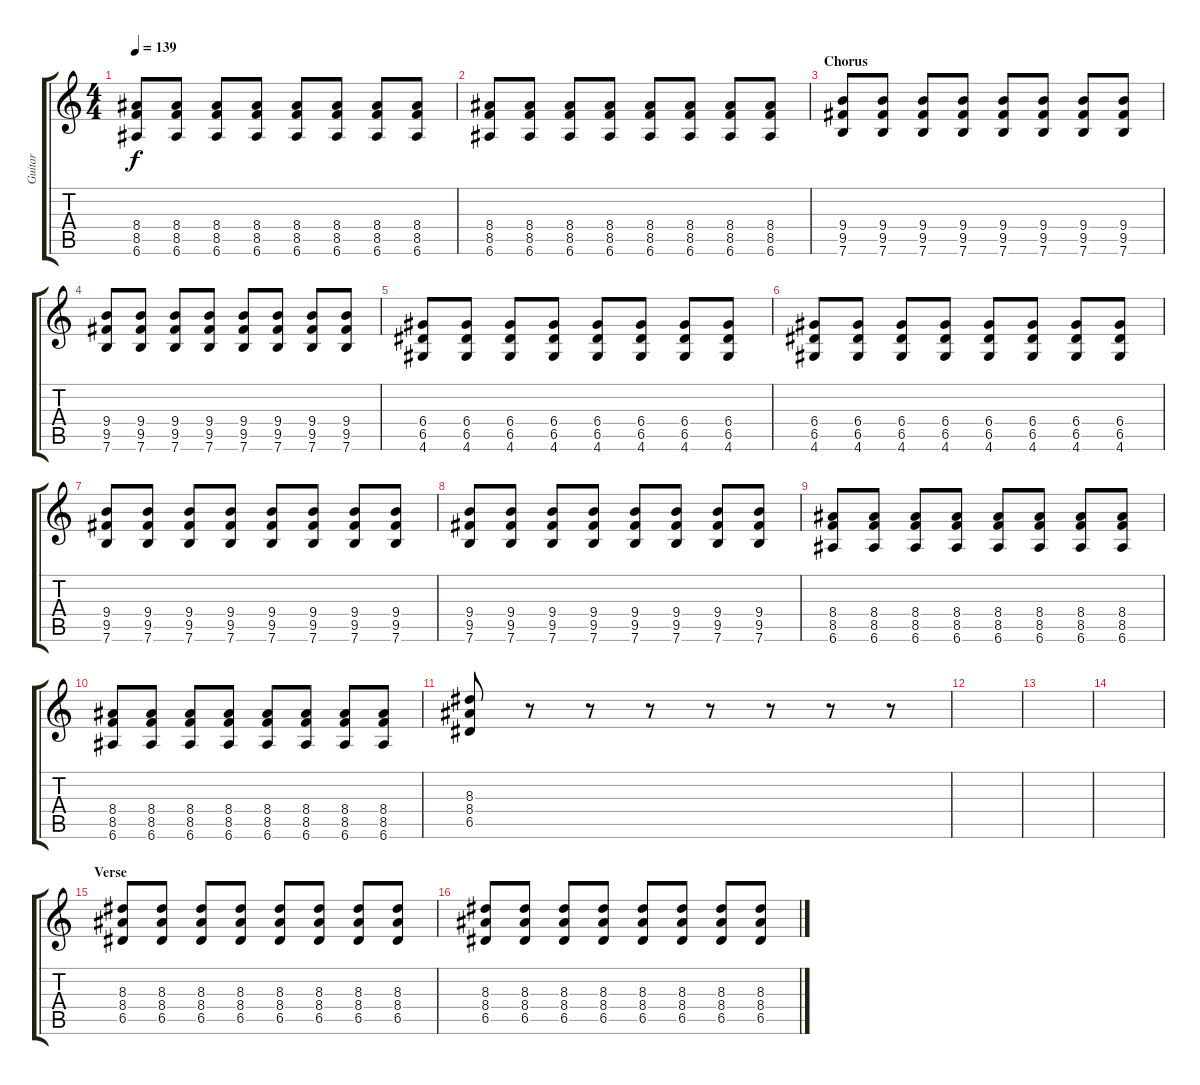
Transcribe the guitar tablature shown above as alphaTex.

\track ("Guitar" "Guitar") {instrument distortionguitar}
\staff {score tabs}
\tuning (E4 B3 G3 D3 A2 E2) {hide}
\ts (4 4)
\tempo 139
\clef g2
\ks c
(8.4 8.5 6.6).8{dy f} (8.4 8.5 6.6).8 (8.4 8.5 6.6).8 (8.4 8.5 6.6).8 (8.4 8.5 6.6).8 (8.4 8.5 6.6).8 (8.4 8.5 6.6).8 (8.4 8.5 6.6).8 |
(8.4 8.5 6.6).8 (8.4 8.5 6.6).8 (8.4 8.5 6.6).8 (8.4 8.5 6.6).8 (8.4 8.5 6.6).8 (8.4 8.5 6.6).8 (8.4 8.5 6.6).8 (8.4 8.5 6.6).8 |
\section ("" "Chorus")
(9.4 9.5 7.6).8 (9.4 9.5 7.6).8 (9.4 9.5 7.6).8 (9.4 9.5 7.6).8 (9.4 9.5 7.6).8 (9.4 9.5 7.6).8 (9.4 9.5 7.6).8 (9.4 9.5 7.6).8 |
(9.4 9.5 7.6).8 (9.4 9.5 7.6).8 (9.4 9.5 7.6).8 (9.4 9.5 7.6).8 (9.4 9.5 7.6).8 (9.4 9.5 7.6).8 (9.4 9.5 7.6).8 (9.4 9.5 7.6).8 |
(6.4 6.5 4.6).8 (6.4 6.5 4.6).8 (6.4 6.5 4.6).8 (6.4 6.5 4.6).8 (6.4 6.5 4.6).8 (6.4 6.5 4.6).8 (6.4 6.5 4.6).8 (6.4 6.5 4.6).8 |
(6.4 6.5 4.6).8 (6.4 6.5 4.6).8 (6.4 6.5 4.6).8 (6.4 6.5 4.6).8 (6.4 6.5 4.6).8 (6.4 6.5 4.6).8 (6.4 6.5 4.6).8 (6.4 6.5 4.6).8 |
(9.4 9.5 7.6).8 (9.4 9.5 7.6).8 (9.4 9.5 7.6).8 (9.4 9.5 7.6).8 (9.4 9.5 7.6).8 (9.4 9.5 7.6).8 (9.4 9.5 7.6).8 (9.4 9.5 7.6).8 |
(9.4 9.5 7.6).8 (9.4 9.5 7.6).8 (9.4 9.5 7.6).8 (9.4 9.5 7.6).8 (9.4 9.5 7.6).8 (9.4 9.5 7.6).8 (9.4 9.5 7.6).8 (9.4 9.5 7.6).8 |
(8.4 8.5 6.6).8 (8.4 8.5 6.6).8 (8.4 8.5 6.6).8 (8.4 8.5 6.6).8 (8.4 8.5 6.6).8 (8.4 8.5 6.6).8 (8.4 8.5 6.6).8 (8.4 8.5 6.6).8 |
(8.4 8.5 6.6).8 (8.4 8.5 6.6).8 (8.4 8.5 6.6).8 (8.4 8.5 6.6).8 (8.4 8.5 6.6).8 (8.4 8.5 6.6).8 (8.4 8.5 6.6).8 (8.4 8.5 6.6).8 |
(8.3 8.4 6.5).8 r.8 r.8 r.8 r.8 r.8 r.8 r.8 |
|
|
|
\section ("" "Verse")
(8.3 8.4 6.5).8 (8.3 8.4 6.5).8 (8.3 8.4 6.5).8 (8.3 8.4 6.5).8 (8.3 8.4 6.5).8 (8.3 8.4 6.5).8 (8.3 8.4 6.5).8 (8.3 8.4 6.5).8 |
(8.3 8.4 6.5).8 (8.3 8.4 6.5).8 (8.3 8.4 6.5).8 (8.3 8.4 6.5).8 (8.3 8.4 6.5).8 (8.3 8.4 6.5).8 (8.3 8.4 6.5).8 (8.3 8.4 6.5).8
